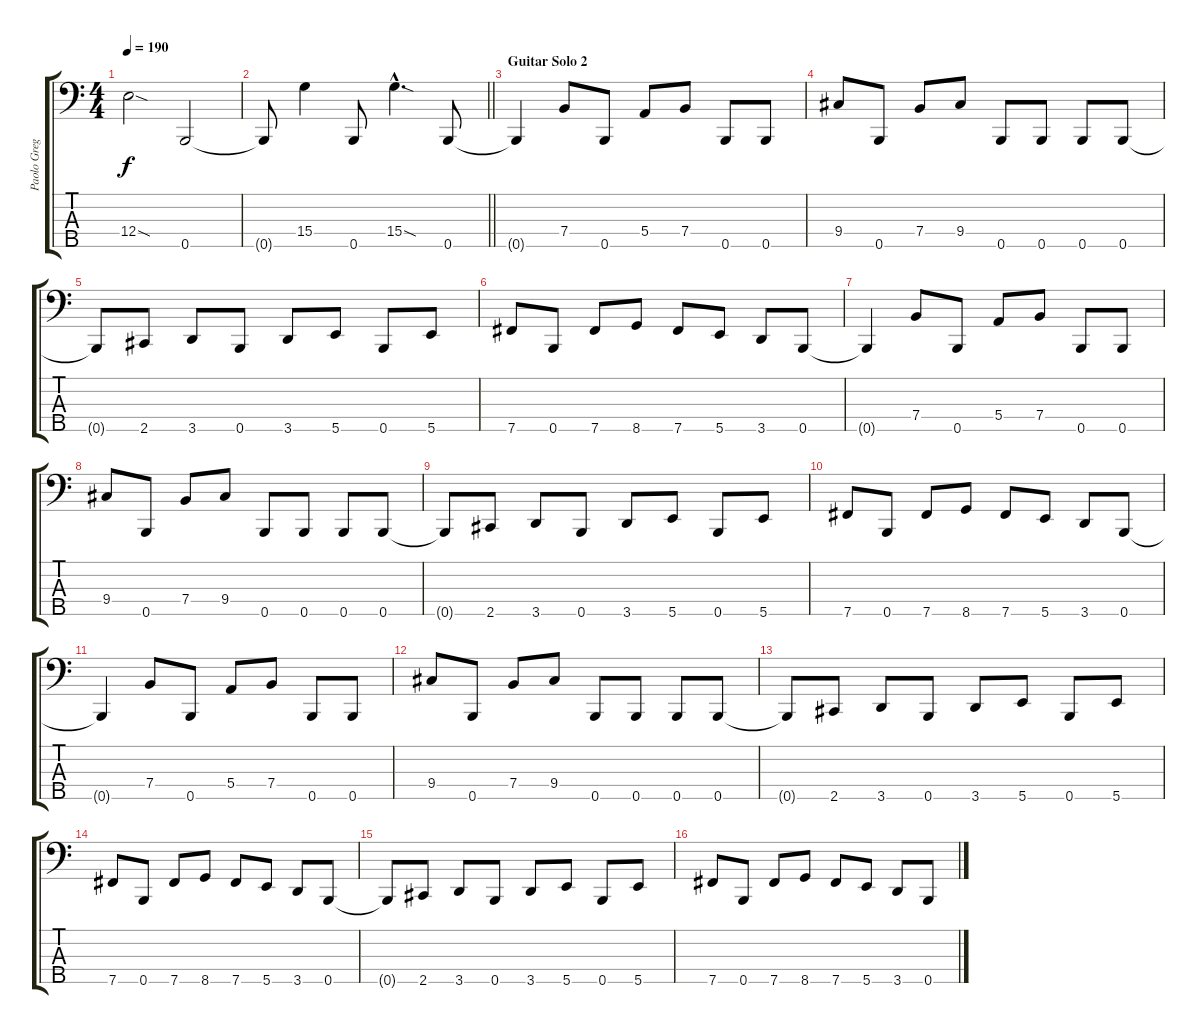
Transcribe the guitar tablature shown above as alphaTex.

\track ("Paolo Gregoletto" "Paolo Greg") {instrument electricbasspick}
\staff {score tabs}
\tuning (G2 D2 A1 E1 B0) {hide}
\ts (4 4)
\tempo 190
\clef f4
\ks c
12.4{sod}.2{dy f} 0.5.2 |
\barLineRight lightlight
0.5{t}.8 15.4.4 0.5.8 15.4{sod hac}.4{d} 0.5.8 |
\section ("" "Guitar Solo 2")
0.5{t}.4 7.4.8 0.5.8 5.4.8 7.4.8 0.5.8 0.5.8 |
9.4.8 0.5.8 7.4.8 9.4.8 0.5.8 0.5.8 0.5.8 0.5.8 |
0.5{t}.8 2.5.8 3.5.8 0.5.8 3.5.8 5.5.8 0.5.8 5.5.8 |
7.5.8 0.5.8 7.5.8 8.5.8 7.5.8 5.5.8 3.5.8 0.5.8 |
0.5{t}.4 7.4.8 0.5.8 5.4.8 7.4.8 0.5.8 0.5.8 |
9.4.8 0.5.8 7.4.8 9.4.8 0.5.8 0.5.8 0.5.8 0.5.8 |
0.5{t}.8 2.5.8 3.5.8 0.5.8 3.5.8 5.5.8 0.5.8 5.5.8 |
7.5.8 0.5.8 7.5.8 8.5.8 7.5.8 5.5.8 3.5.8 0.5.8 |
0.5{t}.4 7.4.8 0.5.8 5.4.8 7.4.8 0.5.8 0.5.8 |
9.4.8 0.5.8 7.4.8 9.4.8 0.5.8 0.5.8 0.5.8 0.5.8 |
0.5{t}.8 2.5.8 3.5.8 0.5.8 3.5.8 5.5.8 0.5.8 5.5.8 |
7.5.8 0.5.8 7.5.8 8.5.8 7.5.8 5.5.8 3.5.8 0.5.8 |
0.5{t}.8 2.5.8 3.5.8 0.5.8 3.5.8 5.5.8 0.5.8 5.5.8 |
7.5.8 0.5.8 7.5.8 8.5.8 7.5.8 5.5.8 3.5.8 0.5.8
